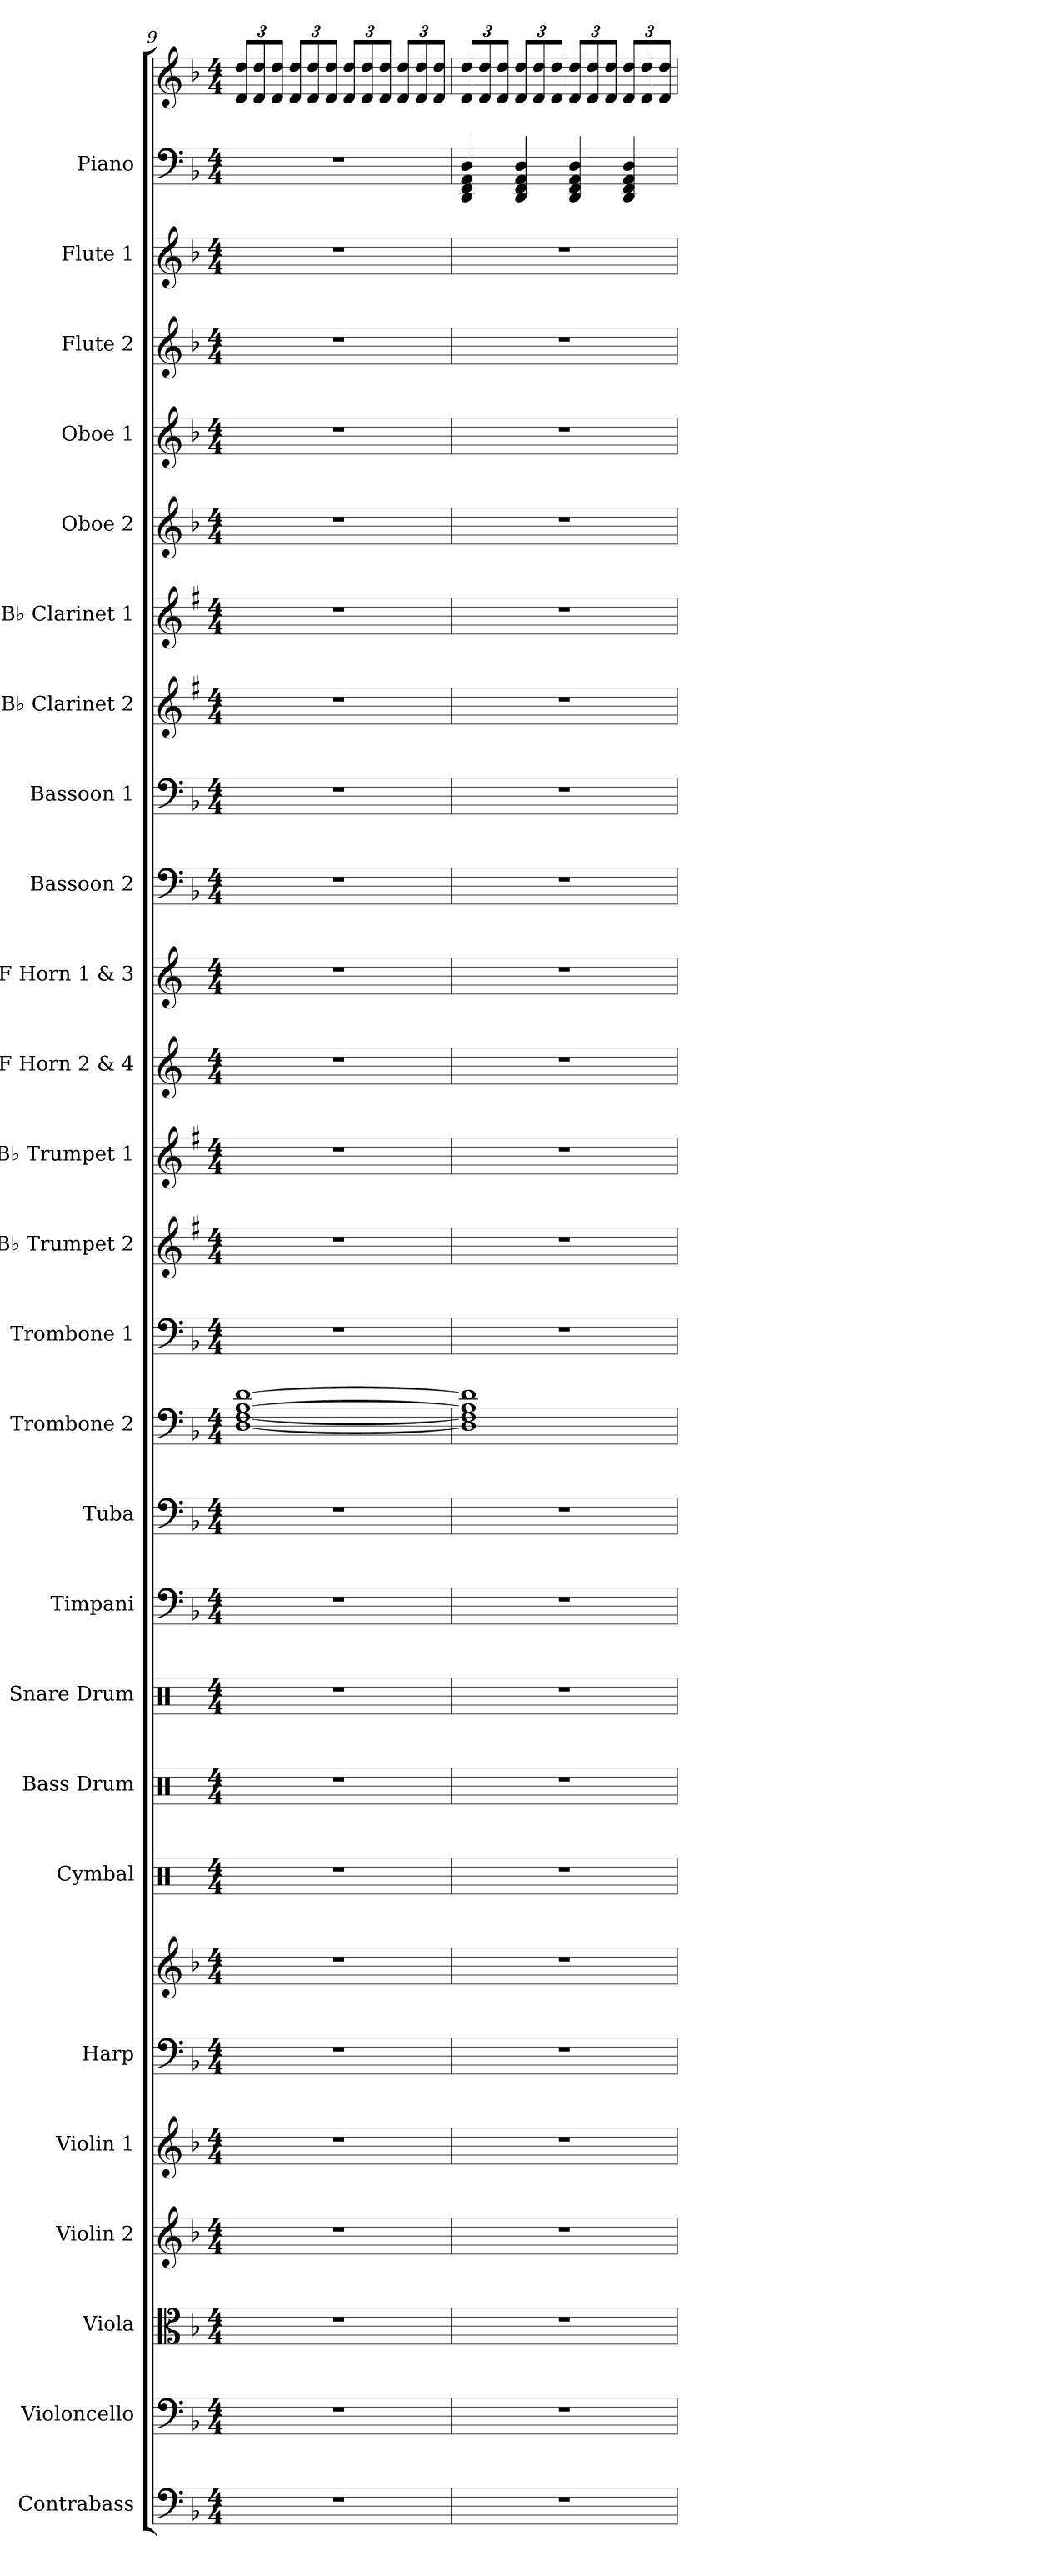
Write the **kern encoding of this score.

**kern	**kern	**kern	**kern	**kern	**kern	**kern	**kern	**kern	**kern	**kern	**kern	**kern	**kern	**kern	**kern	**kern	**kern	**kern	**kern	**kern	**kern	**kern	**kern	**kern	**kern	**kern	**kern
*part26	*part25	*part24	*part23	*part22	*part21	*part21	*part20	*part19	*part18	*part17	*part16	*part15	*part14	*part13	*part12	*part11	*part10	*part9	*part8	*part7	*part6	*part5	*part4	*part3	*part2	*part1	*part1
*staff28	*staff27	*staff26	*staff25	*staff24	*staff23	*staff22	*staff21	*staff20	*staff19	*staff18	*staff17	*staff16	*staff15	*staff14	*staff13	*staff12	*staff11	*staff10	*staff9	*staff8	*staff7	*staff6	*staff5	*staff4	*staff3	*staff2	*staff1
*I"Contrabass	*I"Violoncello	*I"Viola	*I"Violin 2	*I"Violin 1	*I"Harp	*	*I"Cymbal	*I"Bass Drum	*I"Snare Drum	*I"Timpani	*I"Tuba	*I"Trombone 2	*I"Trombone 1	*I"B♭ Trumpet 2	*I"B♭ Trumpet 1	*I"F Horn 2 &amp; 4	*I"F Horn 1 &amp; 3	*I"Bassoon 2	*I"Bassoon 1	*I"B♭ Clarinet 2	*I"B♭ Clarinet 1	*I"Oboe 2	*I"Oboe 1	*I"Flute 2	*I"Flute 1	*I"Piano	*
*I'Cb.	*I'Vc.	*I'Vla.	*I'Vln. 2	*I'Vln. 1	*I'Hrp.	*	*I'Cym.	*I'B. Dr.	*I'Sn. Dr.	*I'Timp.	*I'Tba.	*I'Tbn. 2	*I'Tbn. 1	*I'B♭ Tpt. 2	*I'B♭ Tpt. 1	*I'F Hn. 2 4	*I'F Hn. 1 3	*I'Bsn. 2	*I'Bsn. 1	*I'B♭ Cl. 2	*I'B♭ Cl. 1	*I'Ob. 2	*I'Ob. 1	*I'Fl. 2	*I'Fl. 1	*I'Pno.	*
*clefF4	*clefF4	*clefC3	*clefG2	*clefG2	*clefF4	*clefG2	*clefX	*clefX	*clefX	*clefF4	*clefF4	*clefF4	*clefF4	*clefG2	*clefG2	*clefG2	*clefG2	*clefF4	*clefF4	*clefG2	*clefG2	*clefG2	*clefG2	*clefG2	*clefG2	*clefF4	*clefG2
*ITrd7c12	*	*	*	*	*	*	*	*	*	*	*	*	*	*ITrd1c2	*ITrd1c2	*ITrd4c7	*ITrd4c7	*	*	*ITrd1c2	*ITrd1c2	*	*	*	*	*	*
*k[b-]	*k[b-]	*k[b-]	*k[b-]	*k[b-]	*k[b-]	*k[b-]	*k[]	*k[]	*k[]	*k[b-]	*k[b-]	*k[b-]	*k[b-]	*k[b-]	*k[b-]	*k[b-]	*k[b-]	*k[b-]	*k[b-]	*k[b-]	*k[b-]	*k[b-]	*k[b-]	*k[b-]	*k[b-]	*k[b-]	*k[b-]
*M4/4	*M4/4	*M4/4	*M4/4	*M4/4	*M4/4	*M4/4	*M4/4	*M4/4	*M4/4	*M4/4	*M4/4	*M4/4	*M4/4	*M4/4	*M4/4	*M4/4	*M4/4	*M4/4	*M4/4	*M4/4	*M4/4	*M4/4	*M4/4	*M4/4	*M4/4	*M4/4	*M4/4
*	*	*	*	*	*	*	*	*	*	*	*	*	*	*	*	*	*	*	*	*	*	*	*	*	*	*	*Xbrackettup
=9	=9	=9	=9	=9	=9	=9	=9	=9	=9	=9	=9	=9	=9	=9	=9	=9	=9	=9	=9	=9	=9	=9	=9	=9	=9	=9	=9
1r	1r	1r	1r	1r	1r	1r	1r	1r	1r	1r	1r	[1D [1F [1A [1d	1r	1r	1r	1r	1r	1r	1r	1r	1r	1r	1r	1r	1r	1r	12d/ 12dd/L
.	.	.	.	.	.	.	.	.	.	.	.	.	.	.	.	.	.	.	.	.	.	.	.	.	.	.	12d/ 12dd/
.	.	.	.	.	.	.	.	.	.	.	.	.	.	.	.	.	.	.	.	.	.	.	.	.	.	.	12d/ 12dd/J
.	.	.	.	.	.	.	.	.	.	.	.	.	.	.	.	.	.	.	.	.	.	.	.	.	.	.	12d/ 12dd/L
.	.	.	.	.	.	.	.	.	.	.	.	.	.	.	.	.	.	.	.	.	.	.	.	.	.	.	12d/ 12dd/
.	.	.	.	.	.	.	.	.	.	.	.	.	.	.	.	.	.	.	.	.	.	.	.	.	.	.	12d/ 12dd/J
.	.	.	.	.	.	.	.	.	.	.	.	.	.	.	.	.	.	.	.	.	.	.	.	.	.	.	12d/ 12dd/L
.	.	.	.	.	.	.	.	.	.	.	.	.	.	.	.	.	.	.	.	.	.	.	.	.	.	.	12d/ 12dd/
.	.	.	.	.	.	.	.	.	.	.	.	.	.	.	.	.	.	.	.	.	.	.	.	.	.	.	12d/ 12dd/J
.	.	.	.	.	.	.	.	.	.	.	.	.	.	.	.	.	.	.	.	.	.	.	.	.	.	.	12d/ 12dd/L
.	.	.	.	.	.	.	.	.	.	.	.	.	.	.	.	.	.	.	.	.	.	.	.	.	.	.	12d/ 12dd/
.	.	.	.	.	.	.	.	.	.	.	.	.	.	.	.	.	.	.	.	.	.	.	.	.	.	.	12d/ 12dd/J
=10	=10	=10	=10	=10	=10	=10	=10	=10	=10	=10	=10	=10	=10	=10	=10	=10	=10	=10	=10	=10	=10	=10	=10	=10	=10	=10	=10
1r	1r	1r	1r	1r	1r	1r	1r	1r	1r	1r	1r	1D] 1F] 1A] 1d]	1r	1r	1r	1r	1r	1r	1r	1r	1r	1r	1r	1r	1r	4DD/ 4FF/ 4AA/ 4D/	12d/ 12dd/L
.	.	.	.	.	.	.	.	.	.	.	.	.	.	.	.	.	.	.	.	.	.	.	.	.	.	.	12d/ 12dd/
.	.	.	.	.	.	.	.	.	.	.	.	.	.	.	.	.	.	.	.	.	.	.	.	.	.	.	12d/ 12dd/J
.	.	.	.	.	.	.	.	.	.	.	.	.	.	.	.	.	.	.	.	.	.	.	.	.	.	4DD/ 4FF/ 4AA/ 4D/	12d/ 12dd/L
.	.	.	.	.	.	.	.	.	.	.	.	.	.	.	.	.	.	.	.	.	.	.	.	.	.	.	12d/ 12dd/
.	.	.	.	.	.	.	.	.	.	.	.	.	.	.	.	.	.	.	.	.	.	.	.	.	.	.	12d/ 12dd/J
.	.	.	.	.	.	.	.	.	.	.	.	.	.	.	.	.	.	.	.	.	.	.	.	.	.	4DD/ 4FF/ 4AA/ 4D/	12d/ 12dd/L
.	.	.	.	.	.	.	.	.	.	.	.	.	.	.	.	.	.	.	.	.	.	.	.	.	.	.	12d/ 12dd/
.	.	.	.	.	.	.	.	.	.	.	.	.	.	.	.	.	.	.	.	.	.	.	.	.	.	.	12d/ 12dd/J
.	.	.	.	.	.	.	.	.	.	.	.	.	.	.	.	.	.	.	.	.	.	.	.	.	.	4DD/ 4FF/ 4AA/ 4D/	12d/ 12dd/L
.	.	.	.	.	.	.	.	.	.	.	.	.	.	.	.	.	.	.	.	.	.	.	.	.	.	.	12d/ 12dd/
.	.	.	.	.	.	.	.	.	.	.	.	.	.	.	.	.	.	.	.	.	.	.	.	.	.	.	12d/ 12dd/J
=	=	=	=	=	=	=	=	=	=	=	=	=	=	=	=	=	=	=	=	=	=	=	=	=	=	=	=
*-	*-	*-	*-	*-	*-	*-	*-	*-	*-	*-	*-	*-	*-	*-	*-	*-	*-	*-	*-	*-	*-	*-	*-	*-	*-	*-	*-
